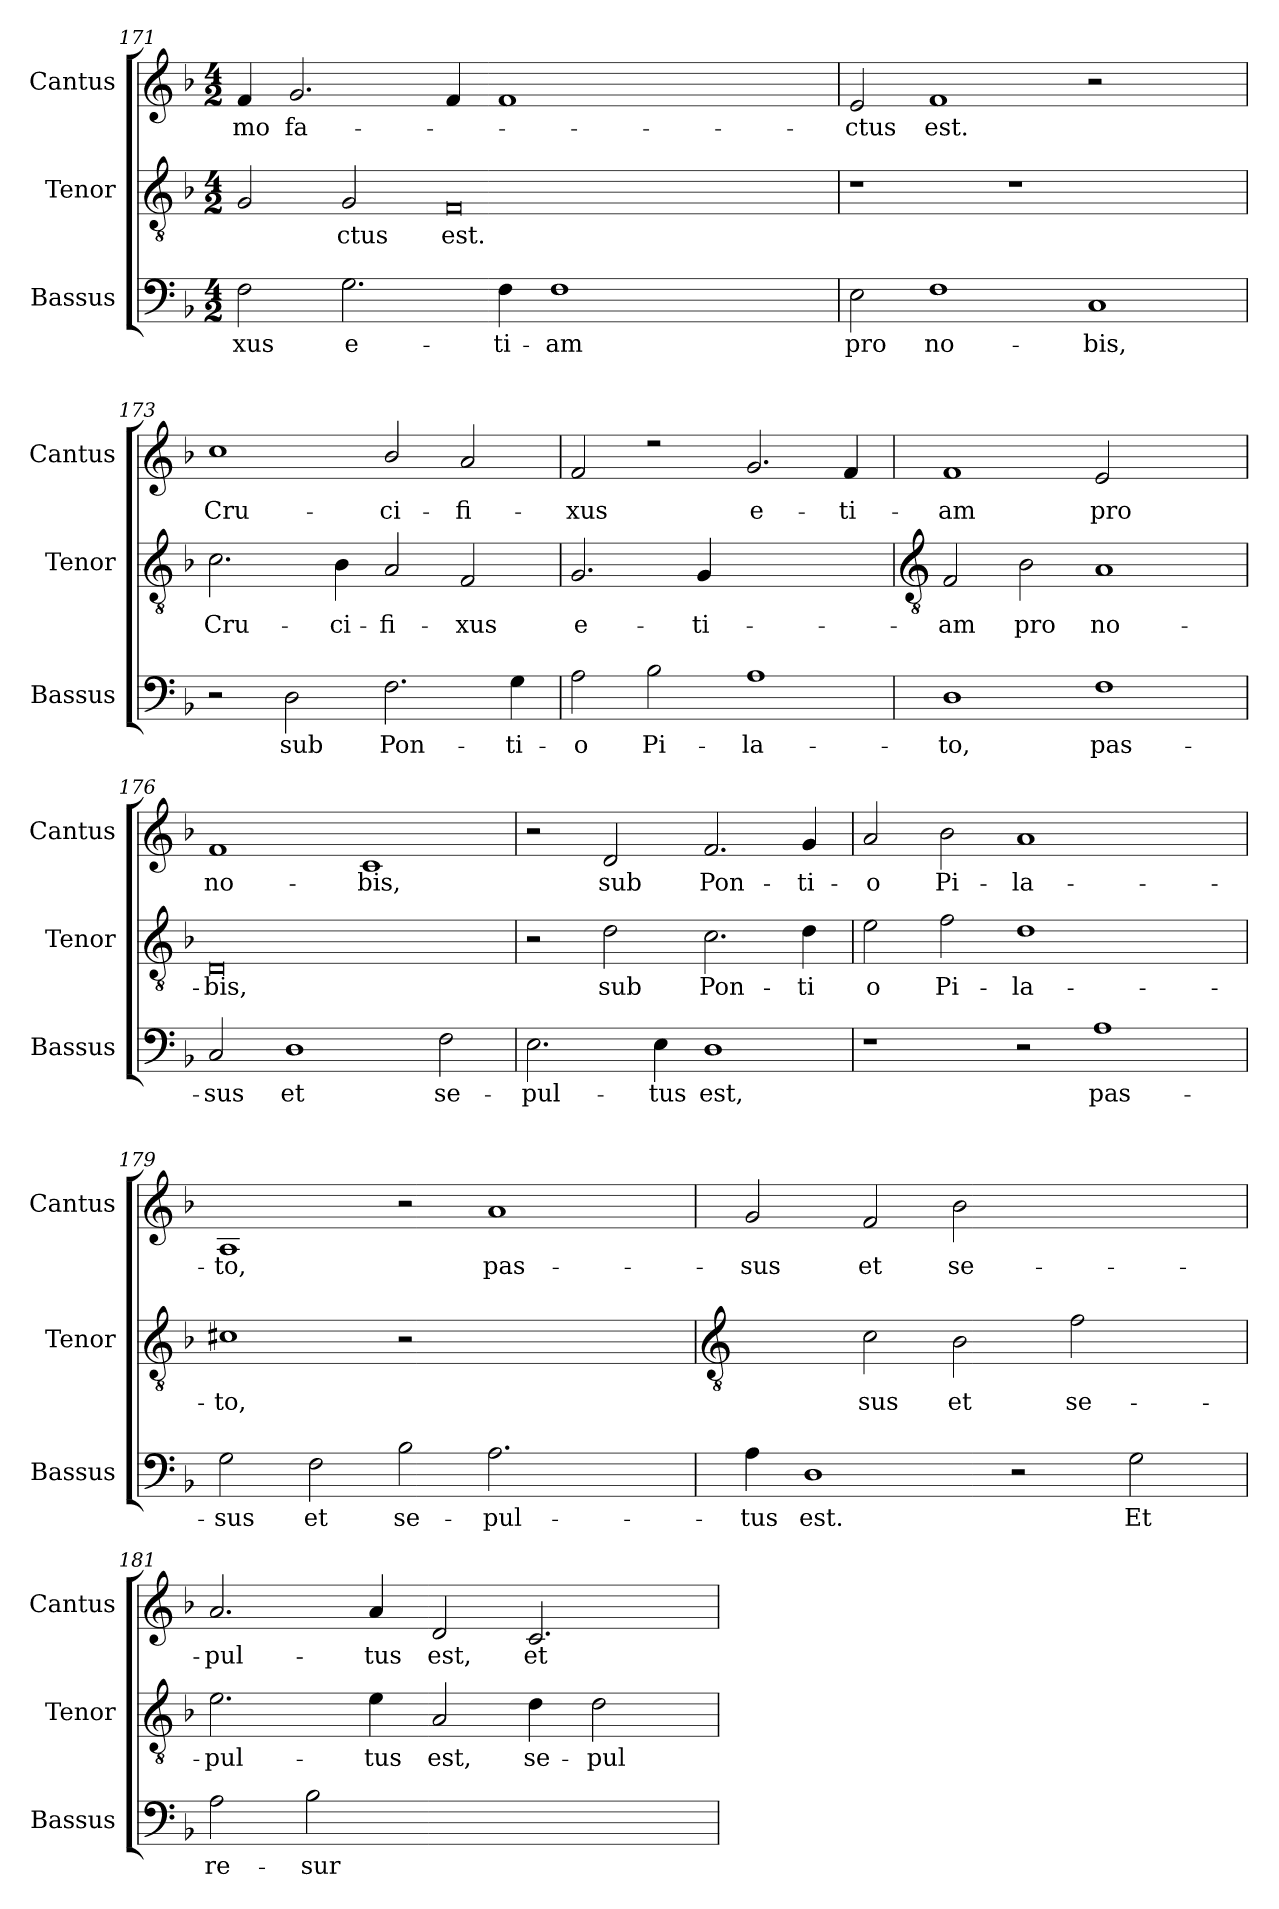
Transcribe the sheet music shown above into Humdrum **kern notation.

**kern	**text	**text	**kern	**text	**text	**kern	**text	**text
*part3	*part3	*part3	*part2	*part2	*part2	*part1	*part1	*part1
*staff3	*staff3	*staff3	*staff2	*staff2	*staff2	*staff1	*staff1	*staff1
*I"Bassus	*	*	*I"Tenor	*	*	*I"Cantus	*	*
*I'Bassus	*	*	*I'Tenor	*	*	*I'Cantus	*	*
*clefF4	*	*	*clefGv2	*	*	*clefG2	*	*
*k[b-]	*	*	*k[b-]	*	*	*k[b-]	*	*
*F:	*	*	*F:	*	*	*F:	*	*
*M4/2	*	*	*M4/2	*	*	*M4/2	*	*
=171A	=171A	=171A	=171A	=171A	=171A	=171A	=171A	=171A
!	!LO:LY:b	!	!	!	!	!	!LO:LY:b	!
*^	*	*	*	*	*	*^	*	*
2F	2ryy	-xus	.	2G	.	.	4f	2.ryy	-mo	.
!	!	!	!	!	!	!	!	!	!LO:LY:b	!
.	.	.	.	.	.	.	2.g	.	fa-	.
!	!	!LO:LY:b	!LO:LY:b	!	!LO:LY:b	!	!	!	!	!
2.G	1ryy	e-	-	2G	-ctus	.	.	.	.	.
.	.	.	.	.	.	.	.	1ryy	.	.
!	!	!	!	!	!LO:LY:b	!	!	!	!	!
.	.	.	.	0F	est.	.	4f	.	.	.
!	!	!LO:LY:b	!	!	!	!	!	!	!	!
4F	.	ti-	.	.	.	.	1f	.	.	.
!	!	!LO:LY:b	!	!	!	!	!	!	!	!
1F	1.ryy	-am	.	.	.	.	.	.	.	.
.	.	.	.	.	.	.	.	1ryy	.	.
.	.	.	.	.	.	.	2.ryy	.	.	.
2ryy	.	.	.	.	.	.	.	.	.	.
.	.	.	.	.	.	.	.	4ryy	.	.
=172A	=172A	=172A	=172A	=172A	=172A	=172A	=172A	=172A	=172A	=172A
!	!	!LO:LY:b	!	!	!	!	!	!	!LO:LY:b	!
2E	1ryy	pro	.	1r	.	.	2e	2ryy	-ctus	.
!	!	!LO:LY:b	!	!	!	!	!	!	!LO:LY:b	!
1F	.	no-	.	.	.	.	1f	0ryy	est.	.
.	1.ryy	.	.	1r	.	.	.	.	.	.
!	!	!LO:LY:b	!	!	!	!	!	!	!	!
1C	.	-bis,	.	.	.	.	2r	.	.	.
.	.	.	.	2ryy	.	.	2ryy	.	.	.
*v	*v	*	*	*	*	*	*	*	*	*
!!LO:LB:g=z	!!
=173A	=173A	=173A	=173A	=173A	=173A	=173A	=173A	=173A	=173A
!	!	!	!	!LO:LY:b	!	!	!	!LO:LY:b	!
2r	.	.	2.c	Cru-	.	1cc	0ryy	Cru-	.
!	!LO:LY:b	!	!	!	!	!	!	!	!
2D	sub	.	.	.	.	.	.	.	.
!	!	!	!	!LO:LY:b	!	!	!	!	!
.	.	.	4B-	-ci-	.	.	.	.	.
!	!LO:LY:b	!	!	!LO:LY:b	!	!	!	!LO:LY:b	!
2.F	Pon-	.	2A	-fi-	.	2b-	.	-ci-	.
!	!	!	!	!LO:LY:b	!	!	!	!LO:LY:b	!
.	.	.	2F	-xus	.	2a	.	-fi-	.
!	!LO:LY:b	!	!	!	!	!	!	!	!
4G	-ti-	.	.	.	.	.	.	.	.
=174A	=174A	=174A	=174A	=174A	=174A	=174A	=174A	=174A	=174A
!	!LO:LY:b	!	!	!LO:LY:b	!LO:LY:b	!	!	!LO:LY:b	!
2A	-o	.	2.G	e-	-	2f	0ryy	-xus	.
!	!LO:LY:b	!	!	!	!	!	!	!	!
2B-	Pi-	.	.	.	.	2r	.	.	.
!	!	!	!	!LO:LY:b	!	!	!	!	!
.	.	.	4G	ti-	.	.	.	.	.
!	!LO:LY:b	!	!	!	!	!	!	!LO:LY:b	!
1A	-la-	.	1ryy	.	.	2.g	.	e-	.
!	!	!	!	!	!	!	!	!LO:LY:b	!
.	.	.	.	.	.	4f	.	-ti-	.
!!LO:LB:g=z	!!
=175A	=175A	=175A	=175A	=175A	=175A	=175A	=175A	=175A	=175A
*	*	*	*clefGv2	*	*	*	*	*	*
!	!LO:LY:b	!	!	!LO:LY:b	!	!	!	!LO:LY:b	!
1D	-to,	.	2F	-am	.	1f	2ryy	-am	.
!	!	!	!	!LO:LY:b	!	!	!	!	!
.	.	.	2B-	pro	.	.	1.ryy	.	.
!	!LO:LY:b	!	!	!LO:LY:b	!	!	!	!LO:LY:b	!
1F	pas-	.	1A	no-	.	2e	.	pro	.
.	.	.	.	.	.	2ryy	.	.	.
*	*	*	*	*	*	*v	*v	*	*
!!LO:LB:g=z
=176	=176	=176	=176	=176	=176	=176	=176	=176
!	!LO:LY:b	!	!	!LO:LY:b	!	!	!LO:LY:b	!
2C	-sus	.	0D	-bis,	.	1f	no-	.
!	!LO:LY:b	!	!	!	!	!	!	!
1D	et	.	.	.	.	.	.	.
!	!	!	!	!	!	!	!LO:LY:b	!
.	.	.	.	.	.	1c	-bis,	.
!	!LO:LY:b	!LO:LY:b	!	!	!	!	!	!
2F	se-	-	.	.	.	.	.	.
=177	=177	=177	=177	=177	=177	=177	=177	=177
!	!LO:LY:b	!	!	!	!	!	!	!
2.E	pul-	.	2r	.	.	2r	.	.
!	!	!	!	!LO:LY:b	!	!	!LO:LY:b	!
.	.	.	2d	sub	.	2d	sub	.
!	!LO:LY:b	!	!	!	!	!	!	!
4E	-tus	.	.	.	.	.	.	.
!	!LO:LY:b	!	!	!LO:LY:b	!	!	!LO:LY:b	!
1D	est,	.	2.c	Pon-	.	2.f	Pon-	.
!	!	!	!	!LO:LY:b	!	!	!LO:LY:b	!
.	.	.	4d	-ti	.	4g	-ti-	.
!!LO:LB:g=z
=178	=178	=178	=178	=178	=178	=178	=178	=178
!	!	!	!	!LO:LY:b	!	!	!LO:LY:b	!
1r	.	.	2e	o	.	2a	-o	.
!	!	!	!	!LO:LY:b	!	!	!LO:LY:b	!
.	.	.	2f	Pi-	.	2b-	Pi-	.
!	!	!	!	!LO:LY:b	!	!	!LO:LY:b	!
2r	.	.	1d	-la-	.	1a	-la-	.
!	!LO:LY:b	!	!	!	!	!	!	!
1A	pas-	.	.	.	.	.	.	.
.	.	.	2ryy	.	.	2ryy	.	.
=179	=179	=179	=179	=179	=179	=179	=179	=179
!	!LO:LY:b	!	!	!LO:LY:b	!	!	!LO:LY:b	!
2G	-sus	.	1c#X	-to,	.	1A	-to,	.
!	!LO:LY:b	!	!	!	!	!	!	!
2F	et	.	.	.	.	.	.	.
!	!LO:LY:b	!	!	!	!	!	!	!
2B-	se-	.	2r	.	.	2r	.	.
!	!LO:LY:b	!	!	!LO:LY:b	!	!	!LO:LY:b	!LO:LY:b
2.A	-pul-	.	[2dyy	pas-	.	1a	pas-	-
.	.	.	2ryy	.	.	.	.	.
4ryy	.	.	.	.	.	.	.	.
!!LO:LB:g=z
=180	=180	=180	=180	=180	=180	=180	=180	=180
*	*	*	*clefGv2	*	*	*	*	*
!	!LO:LY:b	!	!	!	!	!	!LO:LY:b	!
4A	-tus	.	2dyy]	.	.	2g	sus	.
!	!LO:LY:b	!	!	!	!	!	!	!
1D	est.	.	.	.	.	.	.	.
!	!	!	!	!LO:LY:b	!	!	!LO:LY:b	!
.	.	.	2c	-sus	.	2f	et	.
!	!	!	!	!LO:LY:b	!	!	!LO:LY:b	!
.	.	.	2B-	et	.	2b-	se-	.
2r	.	.	.	.	.	.	.	.
!	!	!	!	!LO:LY:b	!LO:LY:b	!	!	!
.	.	.	2f	se-	-	2.ryy	.	.
!	!LO:LY:b	!LO:LY:b	!	!	!	!	!	!
2G	Et	.	.	.	.	.	.	.
.	.	.	4ryy	.	.	.	.	.
!!LO:LB:g=z
=181	=181	=181	=181	=181	=181	=181	=181	=181
!	!LO:LY:b	!	!	!LO:LY:b	!	!	!LO:LY:b	!
2A	re-	.	2.e	pul-	.	2.a	-pul-	.
!	!LO:LY:b	!	!	!	!	!	!	!
2B-	-sur-	.	.	.	.	.	.	.
!	!	!	!	!LO:LY:b	!	!	!LO:LY:b	!
.	.	.	4e	-tus	.	4a	-tus	.
!	!	!	!	!LO:LY:b	!	!	!LO:LY:b	!
1ryy	.	.	2A	est,	.	2d	est,	.
!	!	!	!	!LO:LY:b	!	!	!LO:LY:b	!
.	.	.	4d	se-	.	2.c	et	.
!	!	!	!	!LO:LY:b	!	!	!	!
.	.	.	2d	-pul-	.	.	.	.
4ryy	.	.	.	.	.	.	.	.
=	=	=	=	=	=	=	=	=
*-	*-	*-	*-	*-	*-	*-	*-	*-
